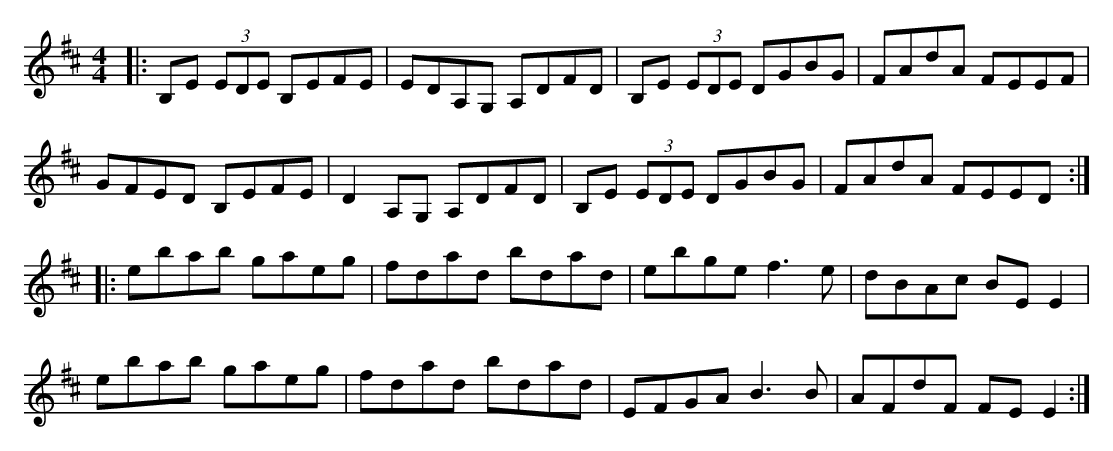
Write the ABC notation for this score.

X:1
M:4/4
K:Edor
|:B,E (3EDE B,EFE|EDA,G, A,DFD|B,E (3EDE DGBG|FAdA FEEF|
GFED B,EFE|D2A,G, A,DFD|B,E (3EDE DGBG|FAdA FEED:|
|:ebab gaeg|fdad bdad|ebge f3e|dBAc BE E2|
ebab gaeg|fdad bdad|EFGA B3B|AFdF FE E2:|
